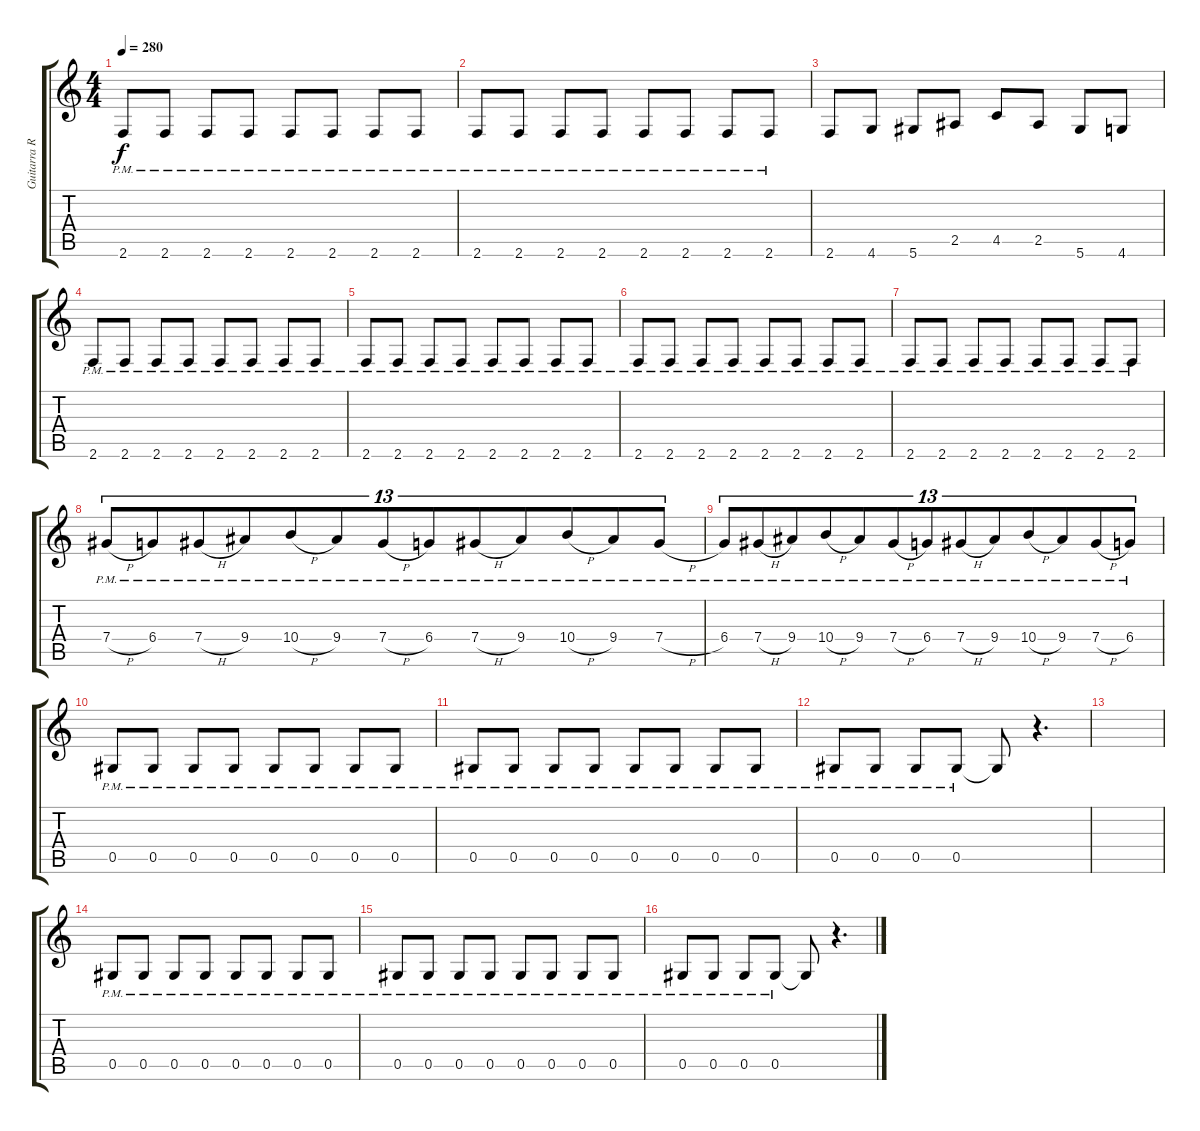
\track ("Guitarra Rítmica" "Guitarra R") {instrument overdrivenguitar}
\staff {score tabs}
\tuning (Eb4 Bb3 Gb3 Db3 Ab2 Eb2) {hide}
\ts (4 4)
\tempo 280
\clef g2
\ks c
2.6{pm}.8{dy f} 2.6{pm}.8 2.6{pm}.8 2.6{pm}.8 2.6{pm}.8 2.6{pm}.8 2.6{pm}.8 2.6{pm}.8 |
2.6{pm}.8 2.6{pm}.8 2.6{pm}.8 2.6{pm}.8 2.6{pm}.8 2.6{pm}.8 2.6{pm}.8 2.6{pm}.8 |
2.6.8 4.6.8 5.6.8 2.5.8 4.5.8 2.5.8 5.6.8 4.6.8 |
2.6{pm}.8 2.6{pm}.8 2.6{pm}.8 2.6{pm}.8 2.6{pm}.8 2.6{pm}.8 2.6{pm}.8 2.6{pm}.8 |
2.6{pm}.8 2.6{pm}.8 2.6{pm}.8 2.6{pm}.8 2.6{pm}.8 2.6{pm}.8 2.6{pm}.8 2.6{pm}.8 |
2.6{pm}.8 2.6{pm}.8 2.6{pm}.8 2.6{pm}.8 2.6{pm}.8 2.6{pm}.8 2.6{pm}.8 2.6{pm}.8 |
2.6{pm}.8 2.6{pm}.8 2.6{pm}.8 2.6{pm}.8 2.6{pm}.8 2.6{pm}.8 2.6{pm}.8 2.6{pm}.8 |
7.4{h pm}.8{tu (13 8)} 6.4{pm}.8{tu (13 8)} 7.4{h pm}.8{tu (13 8)} 9.4{pm}.8{tu (13 8)} 10.4{h pm}.8{tu (13 8)} 9.4{pm}.8{tu (13 8)} 7.4{h pm}.8{tu (13 8)} 6.4{pm}.8{tu (13 8)} 7.4{h pm}.8{tu (13 8)} 9.4{pm}.8{tu (13 8)} 10.4{h pm}.8{tu (13 8)} 9.4{pm}.8{tu (13 8)} 7.4{h pm}.8{tu (13 8)} |
6.4{pm}.8{tu (13 8)} 7.4{h pm}.8{tu (13 8)} 9.4{pm}.8{tu (13 8)} 10.4{h pm}.8{tu (13 8)} 9.4{pm}.8{tu (13 8)} 7.4{h pm}.8{tu (13 8)} 6.4{pm}.8{tu (13 8)} 7.4{h pm}.8{tu (13 8)} 9.4{pm}.8{tu (13 8)} 10.4{h pm}.8{tu (13 8)} 9.4{pm}.8{tu (13 8)} 7.4{h pm}.8{tu (13 8)} 6.4{pm}.8{tu (13 8)} |
0.5{pm}.8 0.5{pm}.8 0.5{pm}.8 0.5{pm}.8 0.5{pm}.8 0.5{pm}.8 0.5{pm}.8 0.5{pm}.8 |
0.5{pm}.8 0.5{pm}.8 0.5{pm}.8 0.5{pm}.8 0.5{pm}.8 0.5{pm}.8 0.5{pm}.8 0.5{pm}.8 |
0.5{pm}.8 0.5{pm}.8 0.5{pm}.8 0.5{pm}.8 0.5{t}.8 r.4{d} |
|
0.5{pm}.8 0.5{pm}.8 0.5{pm}.8 0.5{pm}.8 0.5{pm}.8 0.5{pm}.8 0.5{pm}.8 0.5{pm}.8 |
0.5{pm}.8 0.5{pm}.8 0.5{pm}.8 0.5{pm}.8 0.5{pm}.8 0.5{pm}.8 0.5{pm}.8 0.5{pm}.8 |
0.5{pm}.8 0.5{pm}.8 0.5{pm}.8 0.5{pm}.8 0.5{t}.8 r.4{d}
